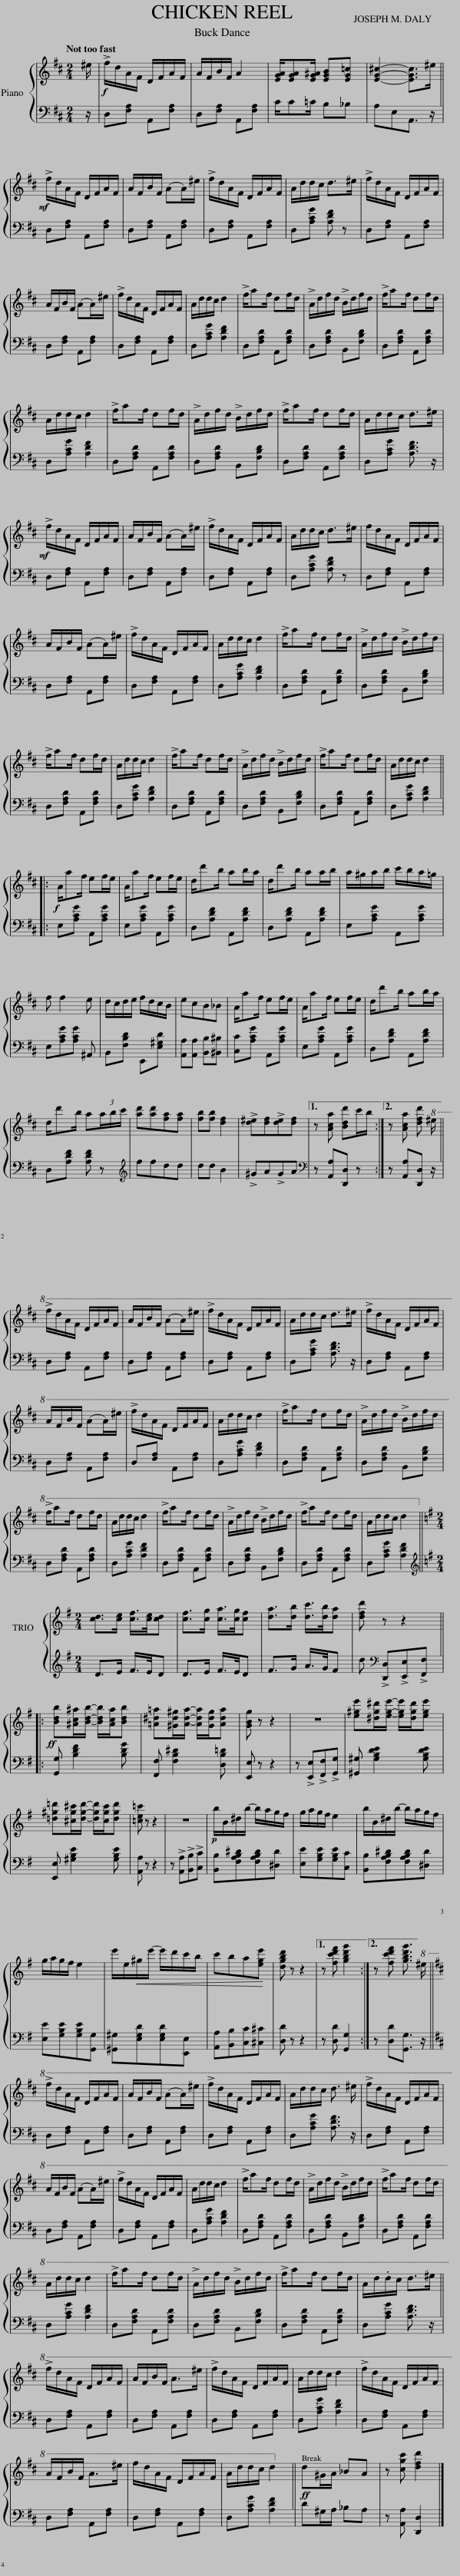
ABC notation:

X:1
%%score { 1 | 2 }
L:1/8
Q:1/4=96
M:2/4
I:linebreak $
K:D
V:1 treble
V:2 bass
V:1
 ^e/ |!f! !>!f/d/A/F/ D/F/A/F/ | A/F/B/F/ A2 | [EGA]/[EGA][EG^A]/ [EGB][EG=c] | [EG^c]2- [EGc]>^e ||$ %5
!mf! !>!f/d/A/F/ D/F/A/F/ | A/F/B/F/ (AA/)^e/ | !>!f/d/A/F/ D/F/A/F/ | A/d/d/c/ d>^e | !>!f/d/A/F/ D/F/A/F/ |$ %10
 A/F/B/F/ (AA/)^e/ | !>!f/d/A/F/ D/F/A/F/ | A/d/d/c/ d2 | !>!f/af/ df/d/ | !>!A/d/f/d/ !>!B/d/f/d/ | %15
 !>!f/af/ df/d/ |$ A/d/d/c/ d2 | !>!f/af/ df/d/ | !>!A/d/f/d/ !>!B/d/f/d/ | !>!f/af/ df/d/ | %20
 A/d/d/c/ d>^e |$!mf! !>!f/d/A/F/ D/F/A/F/ | A/F/B/F/ (AA/)^e/ | !>!f/d/A/F/ D/F/A/F/ | A/d/d/c/ d>^e | %25
 f/d/A/F/ D/F/A/F/ |$ A/F/B/F/ (AA/)^e/ | !>!f/d/A/F/ D/F/A/F/ | A/d/d/c/ d2 | !>!f/af/ df/d/ | %30
 !>!A/d/f/d/ !>!B/d/f/d/ |$ !>!f/af/ df/d/ | A/d/d/c/ d2 | !>!f/af/ df/d/ | !>!A/d/f/d/ !>!B/d/f/d/ | %35
 !>!f/af/ df/d/ | A/d/d/c/ d2 |:$!f! A/af/ ef/e/ | A/af/ ef/e/ | d/d'b/ ab/a/ | %40
 d/d'b/ aa/b/ | a/^g/a/b/ c'/b/a/=g/ |$ f f2 e | d/c/d/e/ f/d/c/B/ | ecB_B | %45
 A/af/ ef/e/ | A/af/ ef/e/ | d/d'b/ ab/a/ |$ d/d'b/ a(3a/b/c'/ | [ad'][ad'][fa][fa] | %50
 [fb][fb] [df]2 | !>![d^e][df]!>![d^e][df] |1 z [Aca] [Bdd']c'/b/ :|2 z [Aca] [dfd']!8va(! ^e'/ ||$ !>!f'/d'/a/f/ d/f/a/f/ | %55
 a/f/b/f/ (aa/)^e'/ | !>!f'/d'/a/f/ d/f/a/f/ | a/d'/d'/c'/ d'>^e' | !>!f'/d'/a/f/ d/f/a/f/ |$ a/f/b/f/ (aa/)^e'/ | %60
 !>!f'/d'/a/f/ d/f/a/f/ | a/d'/d'/c'/ d'2 | !>!f'/a'f'/ d'f'/d'/ | !>!a/d'/f'/d'/ !>!b/d'/f'/d'/ |$ !>!f'/a'f'/ d'f'/d'/ | %65
 a/d'/d'/c'/ d'2 | !>!f'/a'f'/ d'f'/d'/ | !>!a/d'/f'/d'/ !>!b/d'/f'/d'/ | !>!f'/a'f'/ d'f'/d'/ | a/d'/d'/c'/ d'2!8va)! ||$ %70
[K:G][M:2/4] [cd]>[ce] [cf]/>[ce]/[cd] | [cf]>[cg] [ca]/>[cg]/[cf] | [da]>[db] [dc']/>[db]/[da] | [dfd'] z z2 |:$!ff! [Bdb][^Ac^a]/[Bdb]/- [Bdb]/[Aca]/[Bdb] | %75
 [=A^d=a][^Gd^g]/[Ada]/- [Ada]/[Gdg]/[Ada] | [GBg] z z2 | z4 | [e^ge'][^dg^d']/[ege']/- [ege']/[dgd']/[ege'] |$ [=d^g=d'][^cg^c']/[dgd']/- [dgd']/[cgc']/[dgd'] | %80
 [=ce=c'] z z2 | z4 |!p! b/B/^d/b/- b/a/g/f/ | g/a/g/f/ e2 | b/B/^d/b/- b/a/g/f/ |$ %85
 g/a/g/f/ e2 | e'/e/^g/e'/- e'/!mp!d'/c'/b/ |!mf! c'ba[ege'] |!f! [dgbd'] z z2 |1 z [fc'd'f'] [gbd'g']2 :|2 %90
 z [fc'd'f'] [gbd'g']3/2!8va(! ^e'/ ||$[K:D] !>!f'/d'/a/f/ d/f/a/f/ | a/f/b/f/ (aa/)^e'/ | !>!f'/d'/a/f/ d/f/a/f/ | a/d'/d'/c'/ d'3/2 ^e'/ | %95
 !>!f'/d'/a/f/ d/f/a/f/ |$ a/f/b/f/ (aa/)^e'/ | !>!f'/d'/a/f/ d/f/a/f/ | a/d'/d'/c'/ d'2 | !>!f'/a'f'/ d'f'/d'/ | %100
 !>!a/d'/f'/d'/ !>!b/d'/f'/d'/ | !>!f'/a'f'/ d'f'/d'/ |$ a/d'/d'/c'/ d'2 | !>!f'/a'f'/ d'f'/d'/ | !>!a/d'/f'/d'/ !>!b/d'/f'/d'/ | %105
 !>!f'/a'f'/ d'f'/d'/ | a/d'/.d'/c'/ d'>^e' ||$ !>!f'/d'/a/f/ d/f/a/f/ | a/f/b/f/ a>^e' | !>!f'/d'/a/f/ d/f/a/f/ | %110
 a/d'/d'/c'/ d'2 | !>!f'/d'/a/f/ d/f/a/f/ |$ a/f/b/f/ a>^e' | f'/d'/a/f/ d/f/a/f/ | a/d'/d'/c'/ d'2!8va)! || %115
!ff! d^G/A/ _BA | z [cgc'] [dfd']2 |] %117
V:2
 z/ | D,[F,A,] A,,[F,A,] | D,[F,A,] A,,[F,A,] | C/C=C/ B,_B, | A,E,A,,3/2 z/ ||$ %5
 D,[F,A,] A,,[F,A,] | D,[F,A,] A,,[F,A,] | D,[F,A,] A,,[F,A,] | D,[A,CG] [A,DF] z | D,[F,A,] A,,[F,A,] |$ %10
 D,[F,A,] A,,[F,A,] | D,[F,A,] A,,[F,A,] | D,[A,CG] [A,DF]2 | D,[F,A,D] A,,[F,A,D] | D,[F,A,D] B,,[F,B,D] | %15
 D,[F,A,D] A,,[F,A,D] |$ D,[A,CG] [A,DF]2 | D,[F,A,D] A,,[F,A,D] | D,[F,A,D] B,,[F,B,D] | D,[F,A,D] A,,[F,A,D] | %20
 D,[A,CG] [A,DF]3/2 z/ |$ D,[F,A,] A,,[F,A,] | D,[F,A,] A,,[F,A,] | D,[F,A,] A,,[F,A,] | D,[A,CG] [A,DF] z | %25
 D,[F,A,] A,,[F,A,] |$ D,[F,A,] A,,[F,A,] | D,[F,A,] A,,[F,A,] | D,[A,CG] [A,DF]2 | D,[F,A,D] A,,[F,A,D] | %30
 D,[F,A,D] B,,[F,B,D] |$ D,[F,A,D] A,,[F,A,D] | D,[A,CG] [A,DF]2 | D,[F,A,D] A,,[F,A,D] | D,[F,A,D] B,,[F,B,D] | %35
 D,[F,A,D] A,,[F,A,D] | D,[A,CG] [A,DF]2 |:$ E,[A,CG] A,,[A,CG] | E,[A,CG] A,,[A,CG] | D,[A,DF] A,,[A,DF] | %40
 D,[A,DF] A,,[A,DF] | E,[A,CG] A,,[A,CG] |$ E,[A,CG][A,CG] ^A,, | B,,[F,B,D] E,,[E,^G,D] | [A,,A,][A,,A,] [B,,B,][^B,,^B,] | %45
 [C,C][A,CG] A,,[A,CG] | E,[A,CG] A,,[A,CG] | D,[A,DF] A,,[A,DF] |$ D,[A,DF] [A,DF] z |[K:treble] ffdd | %50
 dd B2 | !>!^GA!>!GA |1[K:bass] z [A,,A,][D,,D,] z :|2 z [A,,A,][D,,D,] z/ ||$ D,[F,A,] A,,[F,A,] | %55
 D,[F,A,] A,,[F,A,] | D,[F,A,] A,,[F,A,] | D,[A,CG] [A,DF]3/2 z/ | D,[F,A,] A,,[F,A,] |$ D,[F,A,] A,,[F,A,] | %60
 D,[F,A,] A,,[F,A,] | D,[A,CG] [A,DF]2 | D,[F,A,D] A,,[F,A,D] | D,[F,A,D] B,,[F,B,D] |$ D,[F,A,D] A,,[F,A,D] | %65
 D,[A,CG] [A,DF]2 | D,[F,A,D] A,,[F,A,D] | D,[F,A,D] B,,[F,B,D] | D,[F,A,D] A,,[F,A,D] | D,[A,CG] [A,DF]2 ||$ %70
[K:G][M:2/4][K:treble] D>E F/>E/D | D>E F/>E/D | F>G A/>G/F | d[K:bass] !>![D,,D,]!>![E,,E,]!>![F,,F,] |:$ [G,,G,] [B,DF]2 [B,DG] | %75
 [F,,F,] [F,B,^D]2 [D,B,=D] | [E,,E,] z z2 | z !>![E,,E,]!>![F,,F,]!>![G,,G,] | [^G,,^G,] [G,B,DE]2 [G,B,DE] |$ [E,,E,] [^G,B,E]2 [G,B,E] | %80
 [A,,A,] z z2 | z !>![A,,A,]!>![B,,B,]!>![C,C] | [B,,B,][F,A,B,^D][F,A,B,D][^D,D] | [E,E][G,B,E][G,B,E][C,C] | [B,,B,][F,A,B,^D][F,A,B,D][^D,D] |$ %85
 [E,E][G,B,E][G,B,E][G,,G,] | [^G,,^G,]!<(![E,G,D][E,G,D][E,,E,] | [A,,A,][B,,B,][C,C]!<)![^C,^C] | [D,D] z z2 |1 z [D,D] [G,,G,]2 :|2 %90
 z [D,D][G,,G,]3/2 z/ ||$[K:D] D,[F,A,] A,,[F,A,] | D,[F,A,] A,,[F,A,] | D,[F,A,] A,,[F,A,] | D,[A,CG] [A,DF]3/2 z/ | %95
 D,[F,A,] A,,[F,A,] |$ D,[F,A,] A,,[F,A,] | D,[F,A,] A,,[F,A,] | D,[A,CG] [A,DF]2 | D,[F,A,D] A,,[F,A,D] | %100
 D,[F,A,D] B,,[F,B,D] | D,[F,A,D] A,,[F,A,D] |$ D,[A,CG] [A,DF]2 | D,[F,A,D] A,,[F,A,D] | D,[F,A,D] B,,[F,B,D] | %105
 D,[F,A,D] A,,[F,A,D] | D,[A,CG] [A,DF]3/2 z/ ||$ D,[F,A,] A,,[F,A,] | D,[F,A,] A,,[F,A,] | D,[F,A,] A,,[F,A,] | %110
 D,[A,CG] [A,DF]2 | D,[F,A,] A,,[F,A,] |$ D,[F,A,] A,,[F,A,] | D,[F,A,] A,,[F,A,] | D,[A,CG] [A,DF]2 || %115
 D^G,/A,/ _B,A, | z [A,,A,] [D,,D,]2 |] %117
